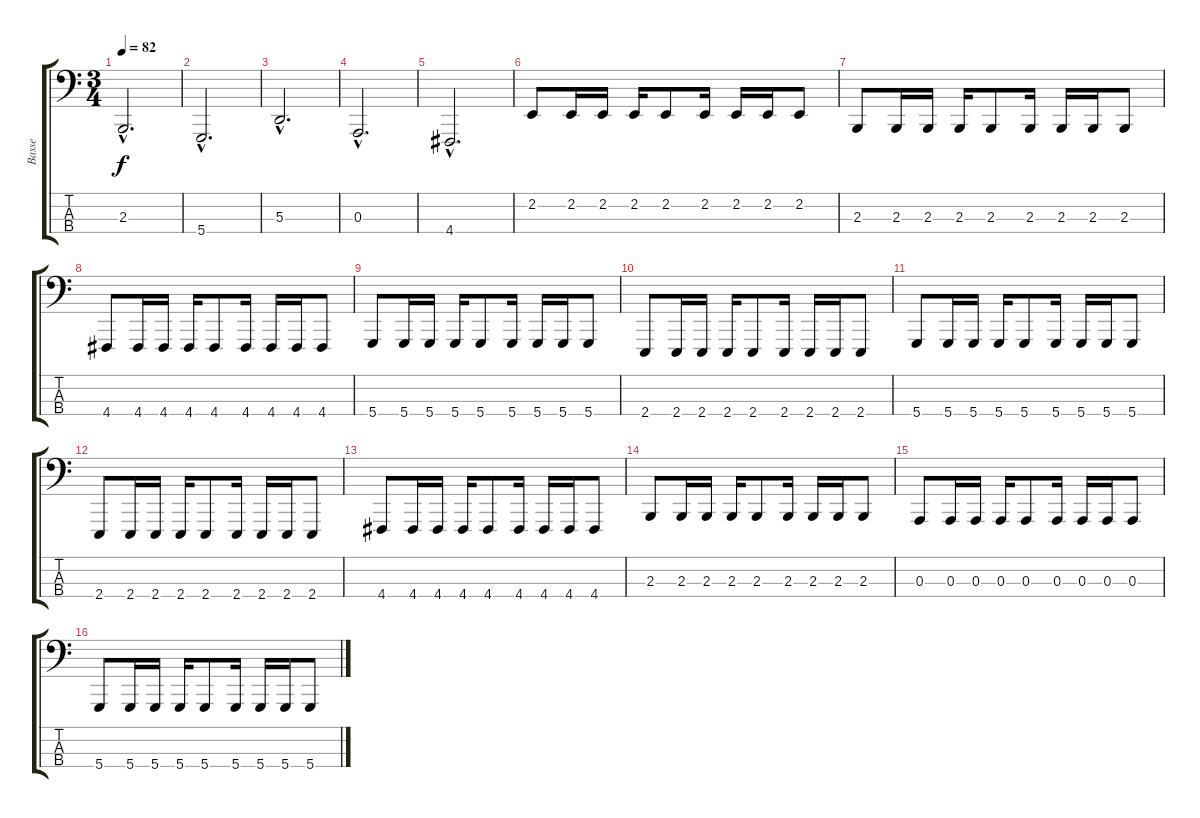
\track ("Basse" "Basse") {instrument lead8bassandlead}
\staff {score tabs}
\tuning (G2 D2 A1 D1) {hide}
\ts (3 4)
\tempo 82
\clef f4
\ks c
2.3{hac}.2{d dy f} |
5.4{hac}.2{d} |
5.3{hac}.2{d} |
0.3{hac}.2{d} |
4.4{hac}.2{d} |
2.2.8 2.2.16 2.2.16 2.2.16 2.2.8 2.2.16 2.2.16 2.2.16 2.2.8 |
2.3.8 2.3.16 2.3.16 2.3.16 2.3.8 2.3.16 2.3.16 2.3.16 2.3.8 |
4.4.8 4.4.16 4.4.16 4.4.16 4.4.8 4.4.16 4.4.16 4.4.16 4.4.8 |
5.4.8 5.4.16 5.4.16 5.4.16 5.4.8 5.4.16 5.4.16 5.4.16 5.4.8 |
2.4.8 2.4.16 2.4.16 2.4.16 2.4.8 2.4.16 2.4.16 2.4.16 2.4.8 |
5.4.8 5.4.16 5.4.16 5.4.16 5.4.8 5.4.16 5.4.16 5.4.16 5.4.8 |
2.4.8 2.4.16 2.4.16 2.4.16 2.4.8 2.4.16 2.4.16 2.4.16 2.4.8 |
4.4.8 4.4.16 4.4.16 4.4.16 4.4.8 4.4.16 4.4.16 4.4.16 4.4.8 |
2.3.8 2.3.16 2.3.16 2.3.16 2.3.8 2.3.16 2.3.16 2.3.16 2.3.8 |
0.3.8 0.3.16 0.3.16 0.3.16 0.3.8 0.3.16 0.3.16 0.3.16 0.3.8 |
5.4.8 5.4.16 5.4.16 5.4.16 5.4.8 5.4.16 5.4.16 5.4.16 5.4.8
